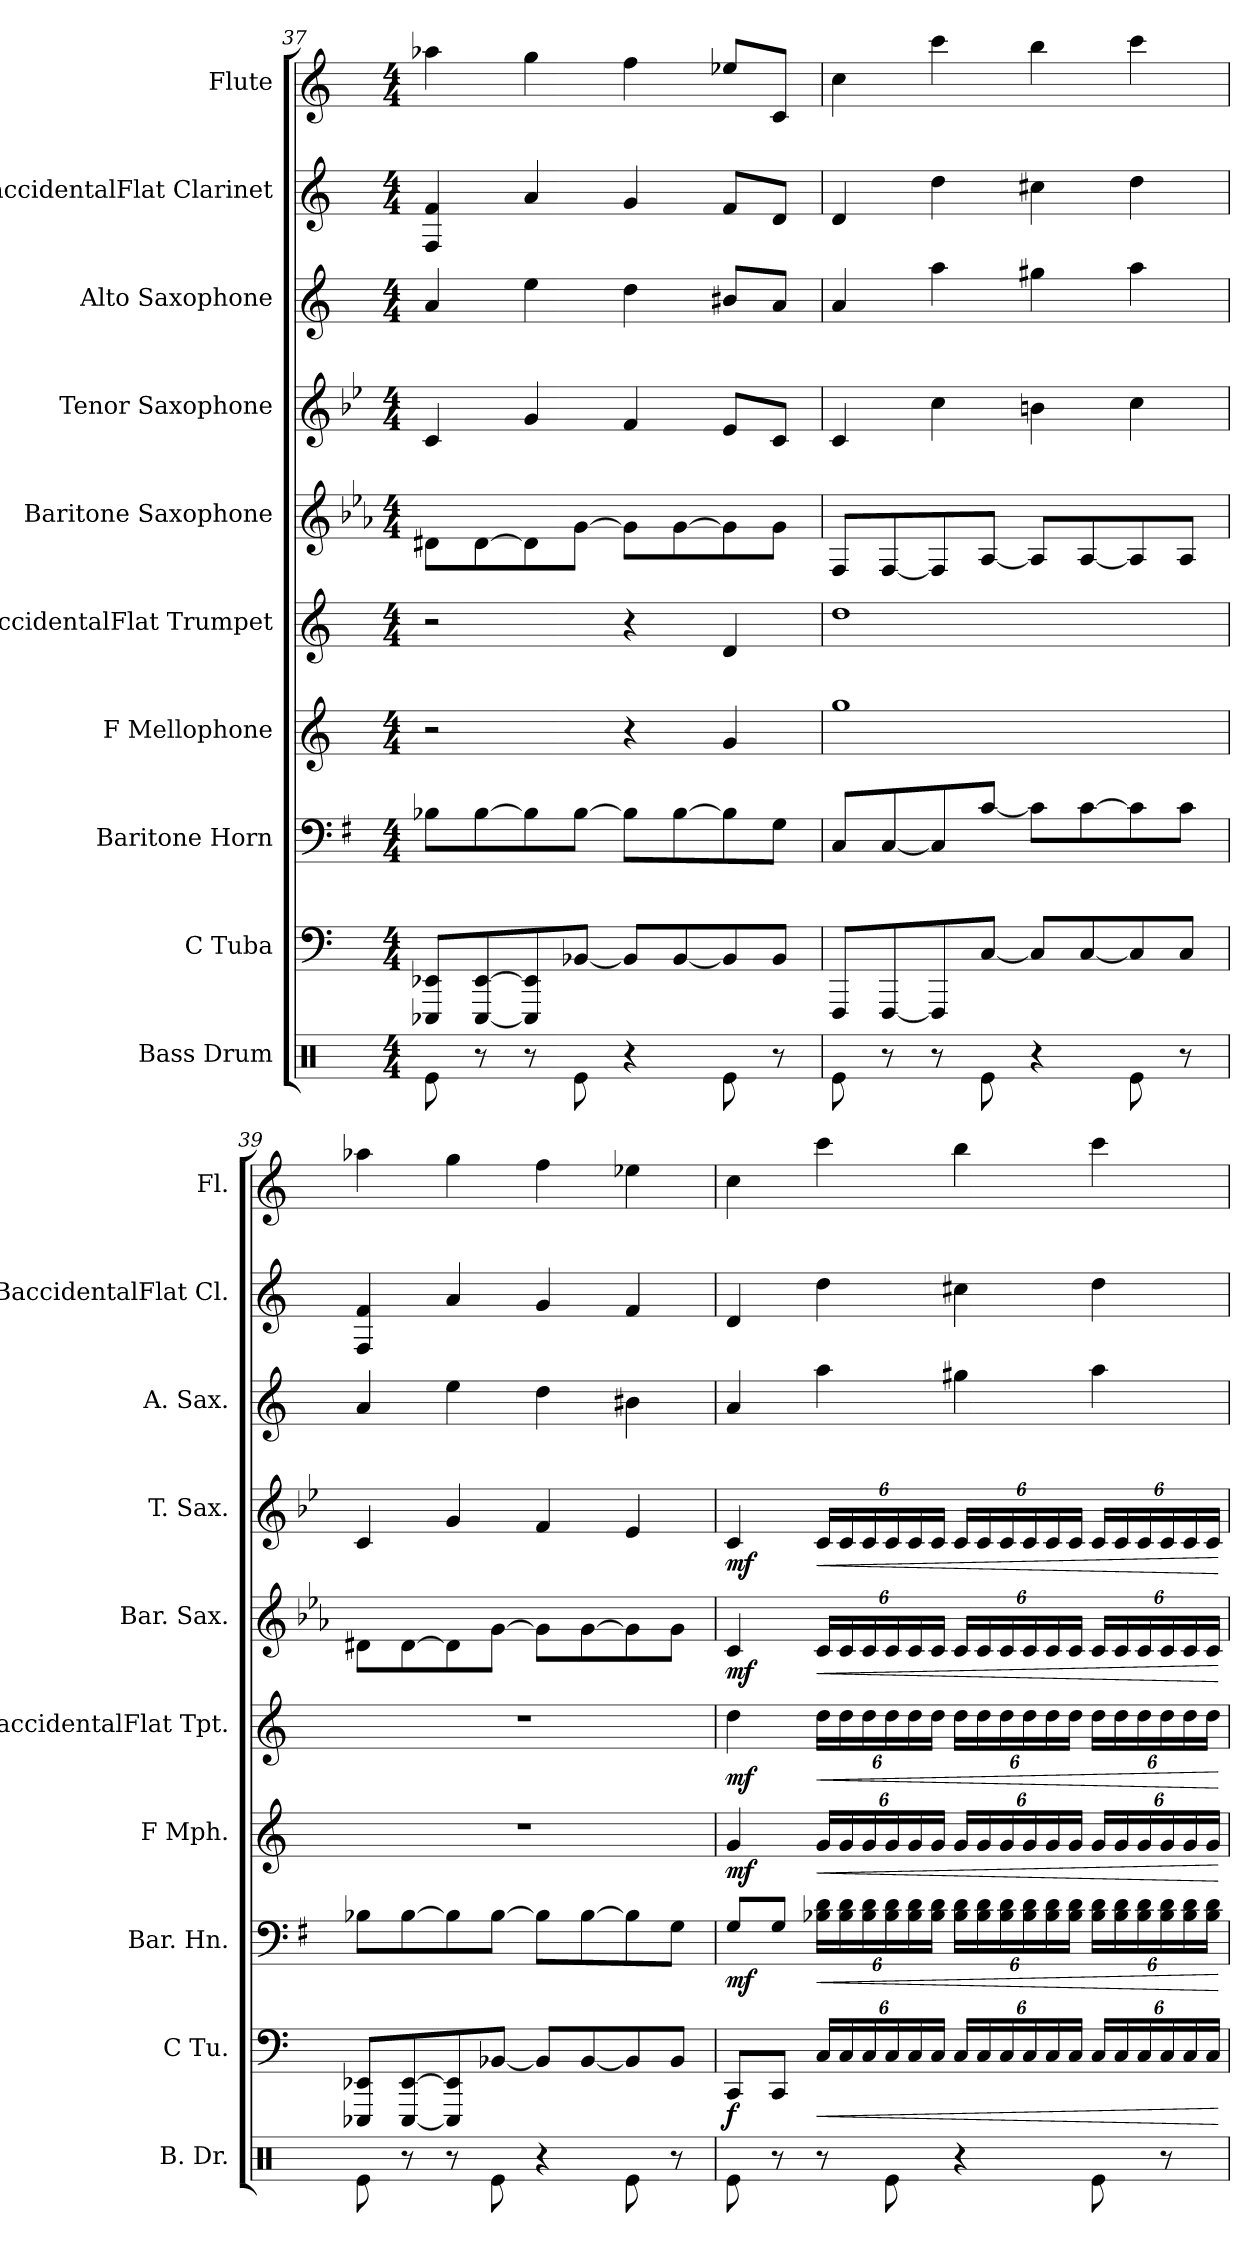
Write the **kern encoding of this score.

**kern	**kern	**dynam	**kern	**dynam	**kern	**dynam	**kern	**dynam	**kern	**dynam	**kern	**dynam	**kern	**kern	**kern
*part10	*part9	*part9	*part8	*part8	*part7	*part7	*part6	*part6	*part5	*part5	*part4	*part4	*part3	*part2	*part1
*staff10	*staff9	*staff9	*staff8	*staff8	*staff7	*staff7	*staff6	*staff6	*staff5	*staff5	*staff4	*staff4	*staff3	*staff2	*staff1
*I"Bass Drum	*I"C Tuba	*	*I"Baritone Horn	*	*I"F Mellophone	*	*I"BaccidentalFlat Trumpet	*	*I"Baritone Saxophone	*	*I"Tenor Saxophone	*	*I"Alto Saxophone	*I"BaccidentalFlat Clarinet	*I"Flute
*I'B. Dr.	*I'C Tu.	*	*I'Bar. Hn.	*	*I'F Mph.	*	*I'BaccidentalFlat Tpt.	*	*I'Bar. Sax.	*	*I'T. Sax.	*	*I'A. Sax.	*I'BaccidentalFlat Cl.	*I'Fl.
*clefX	*clefF4	*	*clefF4	*	*clefG2	*	*clefG2	*	*clefG2	*	*clefG2	*	*clefG2	*clefG2	*clefG2
*	*	*	*ITrd4c7	*	*ITrd4c7	*	*ITrd1c2	*	*ITrd12c21	*	*ITrd8c14	*	*ITrd5c9	*ITrd1c2	*
*k[]	*k[]	*	*k[]	*	*k[b-]	*	*k[b-e-]	*	*k[b-e-a-]	*	*k[b-e-]	*	*k[b-e-a-]	*k[b-e-]	*k[]
*M4/4	*M4/4	*	*M4/4	*	*M4/4	*	*M4/4	*	*M4/4	*	*M4/4	*	*M4/4	*M4/4	*M4/4
=37	=37	=37	=37	=37	=37	=37	=37	=37	=37	=37	=37	=37	=37	=37	=37
8Re\	8EEE-X/ 8EE-X/L	.	8E-X\L	.	2r	.	2r	.	8D#X\L	.	4C/	.	4c/	4E-/ 4e-/	4aa-X\
8r	[8EEE-/ [8EE-/	.	[8E-\	.	.	.	.	.	[8D#\	.	.	.	.	.	.
8r	8EEE-/] 8EE-/]	.	8E-\]	.	.	.	.	.	8D#\]	.	4G/	.	4g\	4g/	4gg\
8Re\	[8BB-X/J	.	[8E-\J	.	.	.	.	.	[8G\J	.	.	.	.	.	.
4r	8BB-/L]	.	8E-\L]	.	4r	.	4r	.	8G\L]	.	4F/	.	4f\	4f/	4ff\
.	[8BB-/	.	[8E-\	.	.	.	.	.	[8G\	.	.	.	.	.	.
8Re\	8BB-/]	.	8E-\]	.	4c/	.	4c/	.	8G\]	.	8E-/L	.	8d#X/L	8e-/L	8ee-X/L
8r	8BB-/J	.	8C\J	.	.	.	.	.	8G\J	.	8C/J	.	8c/J	8c/J	8c/J
=38	=38	=38	=38	=38	=38	=38	=38	=38	=38	=38	=38	=38	=38	=38	=38
8Re\	8FFF/L	.	8FF/L	.	1cc	.	1cc	.	8FF/L	.	4C/	.	4c/	4c/	4cc\
8r	[8FFF/	.	[8FF/	.	.	.	.	.	[8FF/	.	.	.	.	.	.
8r	8FFF/]	.	8FF/]	.	.	.	.	.	8FF/]	.	4c\	.	4cc\	4cc\	4ccc\
8Re\	[8C/J	.	[8F/J	.	.	.	.	.	[8AA-/J	.	.	.	.	.	.
4r	8C/L]	.	8F\L]	.	.	.	.	.	8AA-/L]	.	4Bn\	.	4bn\	4bn\	4bb\
.	[8C/	.	[8F\	.	.	.	.	.	[8AA-/	.	.	.	.	.	.
8Re\	8C/]	.	8F\]	.	.	.	.	.	8AA-/]	.	4c\	.	4cc\	4cc\	4ccc\
8r	8C/J	.	8F\J	.	.	.	.	.	8AA-/J	.	.	.	.	.	.
=39	=39	=39	=39	=39	=39	=39	=39	=39	=39	=39	=39	=39	=39	=39	=39
8Re\	8EEE-X/ 8EE-X/L	.	8E-X\L	.	1r	.	1r	.	8D#X\L	.	4C/	.	4c/	4E-/ 4e-/	4aa-X\
8r	[8EEE-/ [8EE-/	.	[8E-\	.	.	.	.	.	[8D#\	.	.	.	.	.	.
8r	8EEE-/] 8EE-/]	.	8E-\]	.	.	.	.	.	8D#\]	.	4G/	.	4g\	4g/	4gg\
8Re\	[8BB-X/J	.	[8E-\J	.	.	.	.	.	[8G\J	.	.	.	.	.	.
4r	8BB-/L]	.	8E-\L]	.	.	.	.	.	8G\L]	.	4F/	.	4f\	4f/	4ff\
.	[8BB-/	.	[8E-\	.	.	.	.	.	[8G\	.	.	.	.	.	.
8Re\	8BB-/]	.	8E-\]	.	.	.	.	.	8G\]	.	4E-/	.	4d#X\	4e-/	4ee-X\
8r	8BB-/J	.	8C\J	.	.	.	.	.	8G\J	.	.	.	.	.	.
!!LO:PB:g=z
=40	=40	=40	=40	=40	=40	=40	=40	=40	=40	=40	=40	=40	=40	=40	=40
!	!	!LO:DY:b	!	!LO:DY:b	!	!LO:DY:b	!	!LO:DY:b	!	!LO:DY:b	!	!LO:DY:b	!	!	!
8Re\	8CC/L	f	8C/L	mf	4c/	mf	4cc\	mf	4C/	mf	4C/	mf	4c/	4c/	4cc\
8r	8CC/J	.	8C/J	.	.	.	.	.	.	.	.	.	.	.	.
*	*Xbrackettup	*	*	*	*	*	*	*	*	*	*	*	*	*	*
!	!	!LO:HP:b	!	!	!	!	!	!	!	!	!	!	!	!	!
*	*	*	*Xbrackettup	*	*	*	*	*	*	*	*	*	*	*	*
!	!	!	!	!LO:HP:b	!	!	!	!	!	!	!	!	!	!	!
*	*	*	*	*	*Xbrackettup	*	*	*	*	*	*	*	*	*	*
!	!	!	!	!	!	!LO:HP:b	!	!	!	!	!	!	!	!	!
*	*	*	*	*	*	*	*Xbrackettup	*	*	*	*	*	*	*	*
!	!	!	!	!	!	!	!	!LO:HP:b	!	!	!	!	!	!	!
*	*	*	*	*	*	*	*	*	*Xbrackettup	*	*	*	*	*	*
!	!	!	!	!	!	!	!	!	!	!LO:HP:b	!	!	!	!	!
*	*	*	*	*	*	*	*	*	*	*	*Xbrackettup	*	*	*	*
!	!	!	!	!	!	!	!	!	!	!	!	!LO:HP:b	!	!	!
8r	24C/LL	<	24E-X\ 24G\LL	<	24c/LL	<	24cc\LL	<	24C/LL	<	24C/LL	<	4cc\	4cc\	4ccc\
.	24C/	.	24E-\ 24G\	.	24c/	.	24cc\	.	24C/	.	24C/	.	.	.	.
.	24C/	.	24E-\ 24G\	.	24c/	.	24cc\	.	24C/	.	24C/	.	.	.	.
8Re\	24C/	.	24E-\ 24G\	.	24c/	.	24cc\	.	24C/	.	24C/	.	.	.	.
.	24C/	.	24E-\ 24G\	.	24c/	.	24cc\	.	24C/	.	24C/	.	.	.	.
.	24C/JJ	.	24E-\ 24G\JJ	.	24c/JJ	.	24cc\JJ	.	24C/JJ	.	24C/JJ	.	.	.	.
4r	24C/LL	.	24E-\ 24G\LL	.	24c/LL	.	24cc\LL	.	24C/LL	.	24C/LL	.	4bn\	4bn\	4bb\
.	24C/	.	24E-\ 24G\	.	24c/	.	24cc\	.	24C/	.	24C/	.	.	.	.
.	24C/	.	24E-\ 24G\	.	24c/	.	24cc\	.	24C/	.	24C/	.	.	.	.
.	24C/	.	24E-\ 24G\	.	24c/	.	24cc\	.	24C/	.	24C/	.	.	.	.
.	24C/	.	24E-\ 24G\	.	24c/	.	24cc\	.	24C/	.	24C/	.	.	.	.
.	24C/JJ	.	24E-\ 24G\JJ	.	24c/JJ	.	24cc\JJ	.	24C/JJ	.	24C/JJ	.	.	.	.
8Re\	24C/LL	.	24E-\ 24G\LL	.	24c/LL	.	24cc\LL	.	24C/LL	.	24C/LL	.	4cc\	4cc\	4ccc\
.	24C/	.	24E-\ 24G\	.	24c/	.	24cc\	.	24C/	.	24C/	.	.	.	.
.	24C/	.	24E-\ 24G\	.	24c/	.	24cc\	.	24C/	.	24C/	.	.	.	.
8r	24C/	.	24E-\ 24G\	.	24c/	.	24cc\	.	24C/	.	24C/	.	.	.	.
.	24C/	.	24E-\ 24G\	.	24c/	.	24cc\	.	24C/	.	24C/	.	.	.	.
.	24C/JJ	.	24E-\ 24G\JJ	.	24c/JJ	.	24cc\JJ	.	24C/JJ	.	24C/JJ	.	.	.	.
.	.	[	.	[	.	[	.	[	.	[	.	[	.	.	.
=	=	=	=	=	=	=	=	=	=	=	=	=	=	=	=
*-	*-	*-	*-	*-	*-	*-	*-	*-	*-	*-	*-	*-	*-	*-	*-
